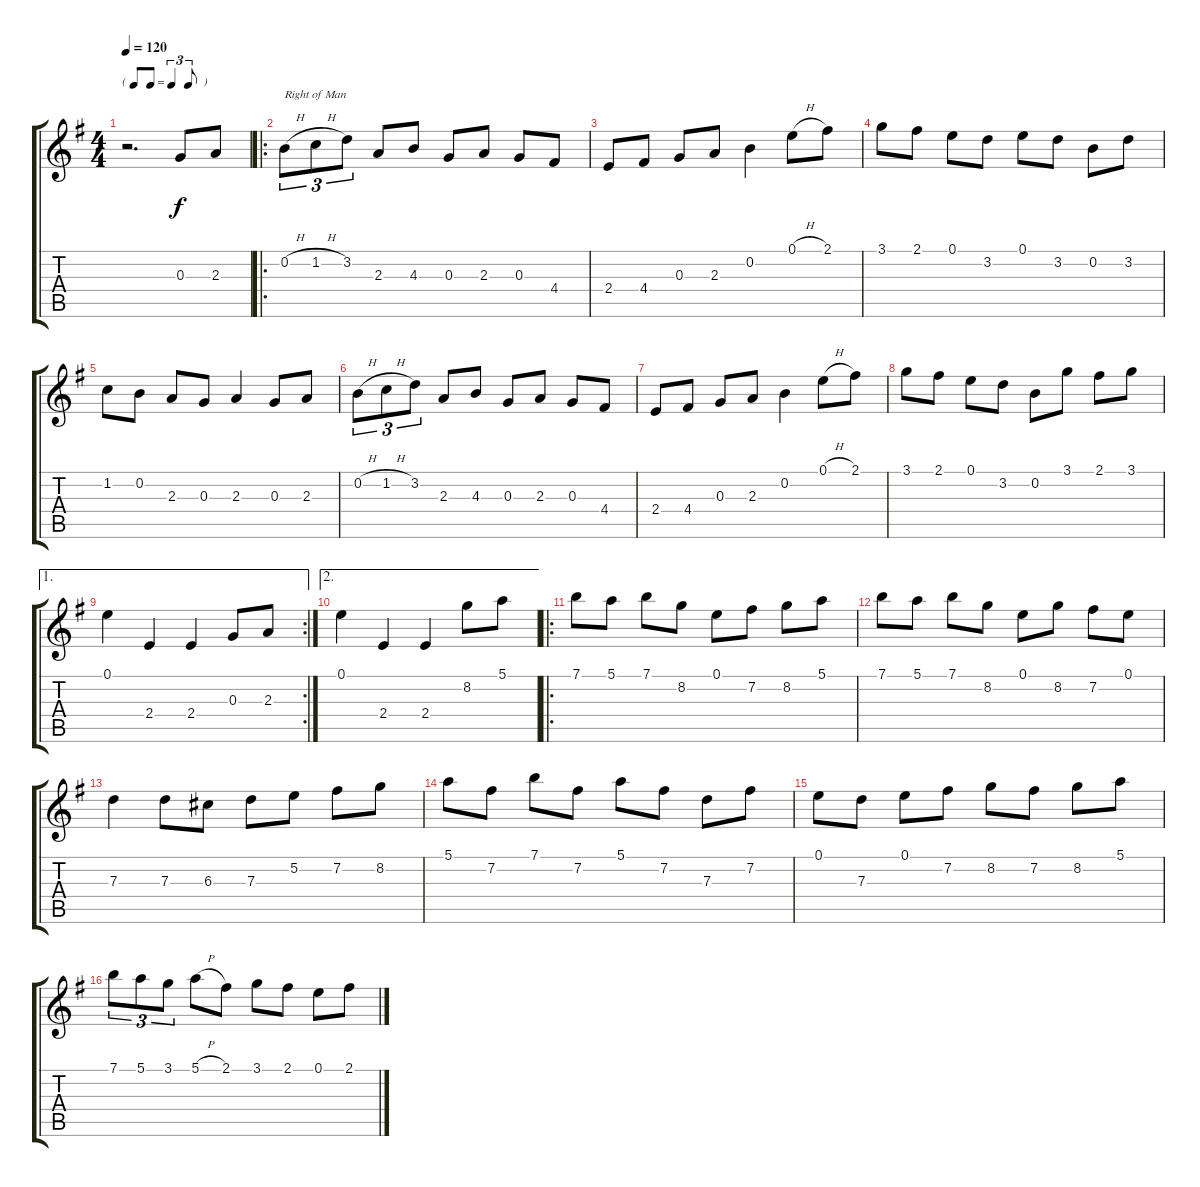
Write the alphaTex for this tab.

\track "" {instrument acousticguitarsteel}
\staff {score tabs}
\tuning (E4 B3 G3 D3 A2 E2) {hide}
\ts (4 4)
\tf triplet8th
\tempo 120
\clef g2
\ks g
r.2{d dy f instrument acousticguitarsteel} 0.3.8 2.3.8 |
\ro
0.2{h}.8{tu (3 2) txt "Right of Man"} 1.2{h}.8{tu (3 2)} 3.2.8{tu (3 2)} 2.3.8 4.3.8 0.3.8 2.3.8 0.3.8 4.4.8 |
2.4.8 4.4.8 0.3.8 2.3.8 0.2.4 0.1{h}.8 2.1.8 |
3.1.8 2.1.8 0.1.8 3.2.8 0.1.8 3.2.8 0.2.8 3.2.8 |
1.2.8 0.2.8 2.3.8 0.3.8 2.3.4 0.3.8 2.3.8 |
0.2{h}.8{tu (3 2)} 1.2{h}.8{tu (3 2)} 3.2.8{tu (3 2)} 2.3.8 4.3.8 0.3.8 2.3.8 0.3.8 4.4.8 |
2.4.8 4.4.8 0.3.8 2.3.8 0.2.4 0.1{h}.8 2.1.8 |
3.1.8 2.1.8 0.1.8 3.2.8 0.2.8 3.1.8 2.1.8 3.1.8 |
\ae 1
\rc 2
0.1.4 2.4.4 2.4.4 0.3.8 2.3.8 |
\ae 2
0.1.4 2.4.4 2.4.4 8.2.8 5.1.8 |
\ro
7.1.8 5.1.8 7.1.8 8.2.8 0.1.8 7.2.8 8.2.8 5.1.8 |
7.1.8 5.1.8 7.1.8 8.2.8 0.1.8 8.2.8 7.2.8 0.1.8 |
7.3.4 7.3.8 6.3.8 7.3.8 5.2.8 7.2.8 8.2.8 |
5.1.8 7.2.8 7.1.8 7.2.8 5.1.8 7.2.8 7.3.8 7.2.8 |
0.1.8 7.3.8 0.1.8 7.2.8 8.2.8 7.2.8 8.2.8 5.1.8 |
7.1.8{tu (3 2)} 5.1.8{tu (3 2)} 3.1.8{tu (3 2)} 5.1{h}.8 2.1.8 3.1.8 2.1.8 0.1.8 2.1.8
